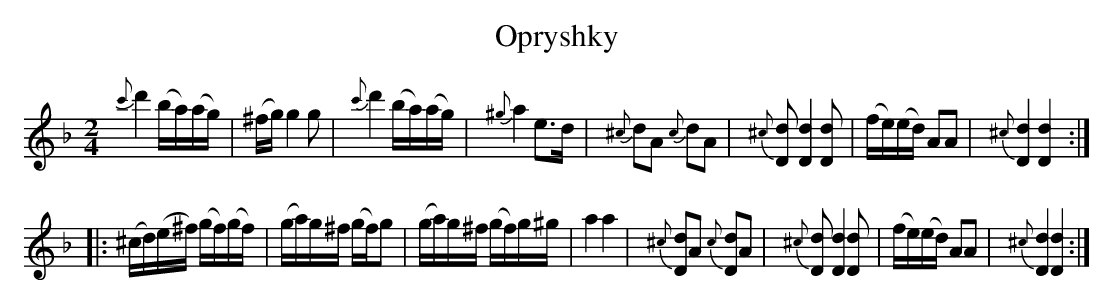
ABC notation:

X:1
T:Opryshky
Q:72
M:2/4
L:1/16
K:Dm
{c'}d'4 (ba)(ag) | (^fg) g4 g2 | \
{c'}d'4 (ba)(ag) | {^g}a4 e3d | \
{^c}d2A2 {c}d2A2 | {^c}[D2d2] [D4d4] [D2d2] | \
(fe)(ed) A2A2 | {^c}[D4d4] [D4d4] :|
|:(^cd)(e^f) (gf)(gf) | (ga)g^f (gf)g2 | \
(ga)g^f (gf)g^g | a4 a4 | \
{^c}[D2d2]A2 {c}[D2d2]A2 |  {^c}[D2d2] [D4d4] [D2d2] | \
(fe)(ed) A2A2 | {^c}[D4d4] [D4d4] :|
